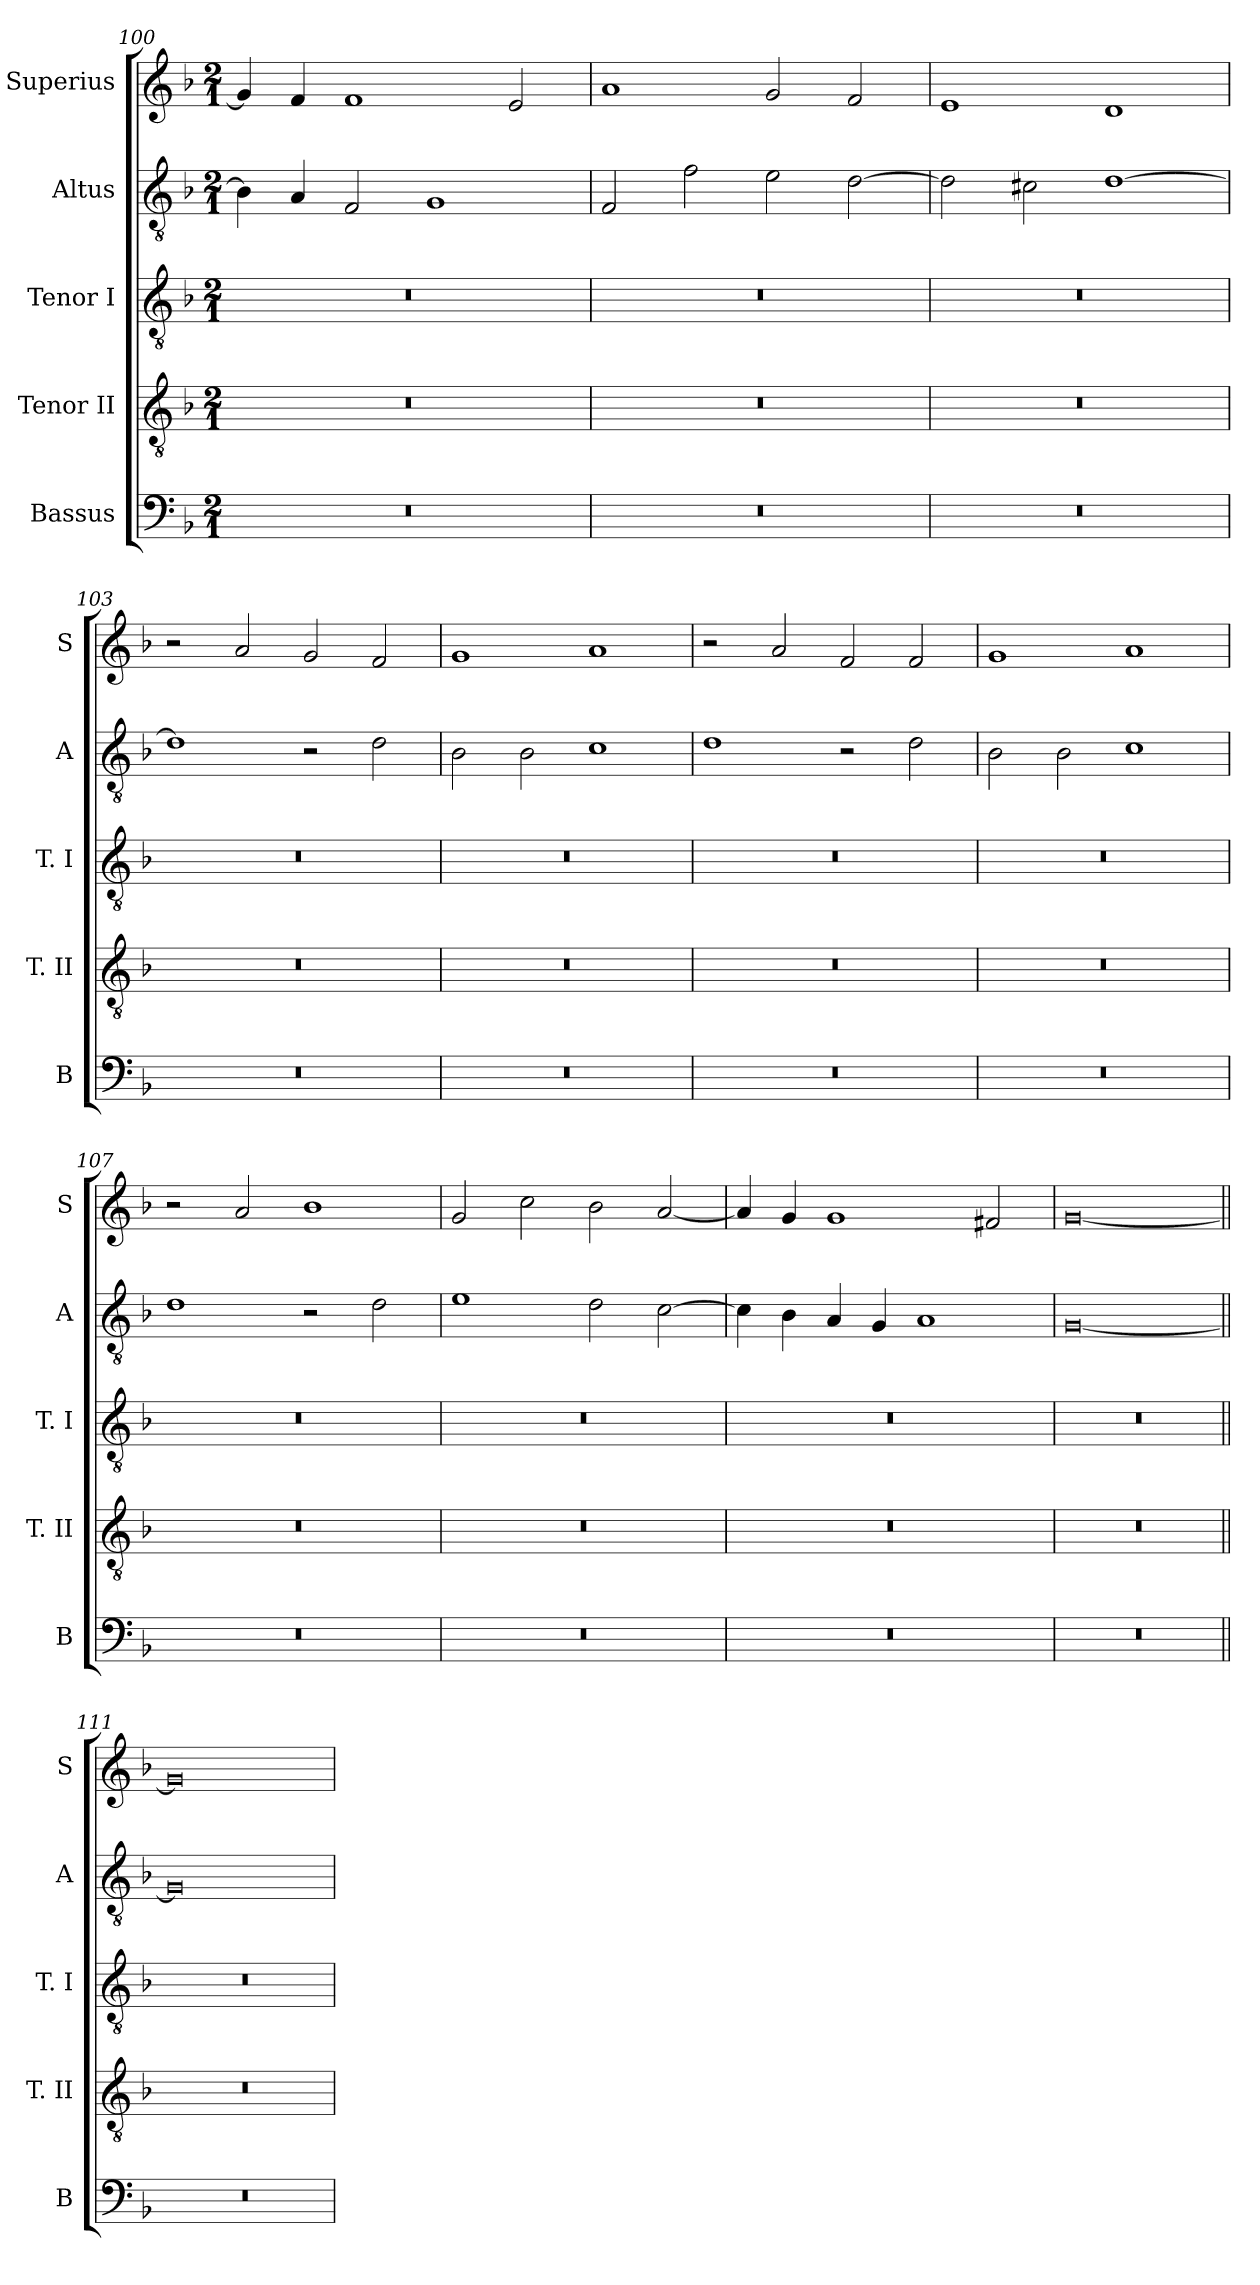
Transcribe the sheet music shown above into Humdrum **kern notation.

**kern	**kern	**kern	**kern	**kern
*part5	*part4	*part3	*part2	*part1
*staff5	*staff4	*staff3	*staff2	*staff1
*I"Bassus	*I"Tenor II	*I"Tenor I	*I"Altus	*I"Superius
*I'B	*I'T. II	*I'T. I	*I'A	*I'S
*clefF4	*clefGv2	*clefGv2	*clefGv2	*clefG2
*k[b-]	*k[b-]	*k[b-]	*k[b-]	*k[b-]
*F:	*F:	*F:	*F:	*F:
*M2/1	*M2/1	*M2/1	*M2/1	*M2/1
=100	=100	=100	=100	=100
0r	0r	0r	4B-]	4g]
.	.	.	4A	4f
.	.	.	2F	1f
.	.	.	1G	.
.	.	.	.	2e
=101	=101	=101	=101	=101
0r	0r	0r	2F	1a
.	.	.	2f	.
.	.	.	2e	2g
.	.	.	[2d	2f
=102	=102	=102	=102	=102
0r	0r	0r	2d]	1e
.	.	.	2c#X	.
.	.	.	[1d	1d
=103	=103	=103	=103	=103
0r	0r	0r	1d]	2r
.	.	.	.	2a
.	.	.	2r	2g
.	.	.	2d	2f
=104	=104	=104	=104	=104
0r	0r	0r	2B-	1g
.	.	.	2B-	.
.	.	.	1c	1a
=105	=105	=105	=105	=105
0r	0r	0r	1d	2r
.	.	.	.	2a
.	.	.	2r	2f
.	.	.	2d	2f
=106	=106	=106	=106	=106
0r	0r	0r	2B-	1g
.	.	.	2B-	.
.	.	.	1c	1a
=107	=107	=107	=107	=107
0r	0r	0r	1d	2r
.	.	.	.	2a
.	.	.	2r	1b-
.	.	.	2d	.
=108	=108	=108	=108	=108
0r	0r	0r	1e	2g
.	.	.	.	2cc
.	.	.	2d	2b-
.	.	.	[2c	[2a
=109	=109	=109	=109	=109
0r	0r	0r	4c]	4a]
.	.	.	4B-	4g
.	.	.	4A	1g
.	.	.	4G	.
.	.	.	1A	.
.	.	.	.	2f#X
=110	=110	=110	=110	=110
0r	0r	0r	[0G	[0g
=111||	=111||	=111||	=111||	=111||
0r	0r	0r	0G]	0g]
=	=	=	=	=
*-	*-	*-	*-	*-
